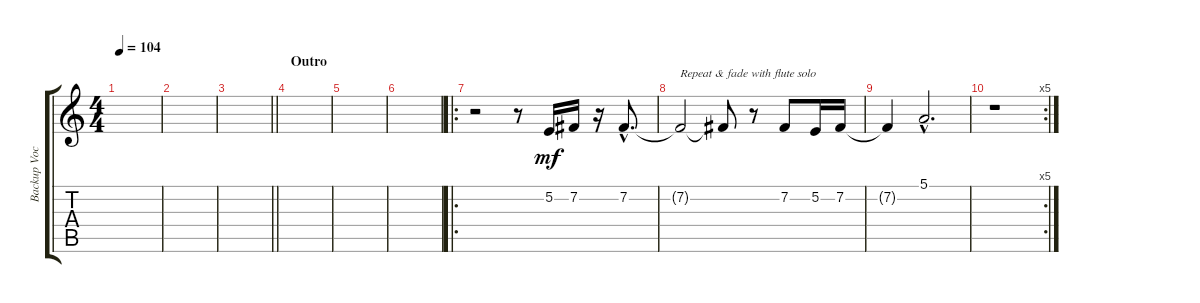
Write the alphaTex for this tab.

\track ("Backup Vocals" "Backup Voc") {instrument englishhorn}
\staff {score tabs}
\tuning (E4 B3 G3 D3 A2 E2) {hide}
\ts (4 4)
\tempo 104
\clef g2
\ks c
|
|
\barLineRight lightlight
|
\section ("" "Outro")
|
|
|
\ro
r.2 r.8 5.2.16{dy mf} 7.2.16 r.16 7.2{hac}.8{d} |
7.2{t}.2{txt "Repeat & fade with flute solo"} 7.2{t}.8 r.8 7.2.8 5.2.16 7.2.16 |
7.2{t}.4 5.1{hac}.2{d} |
\rc 5
r.1
